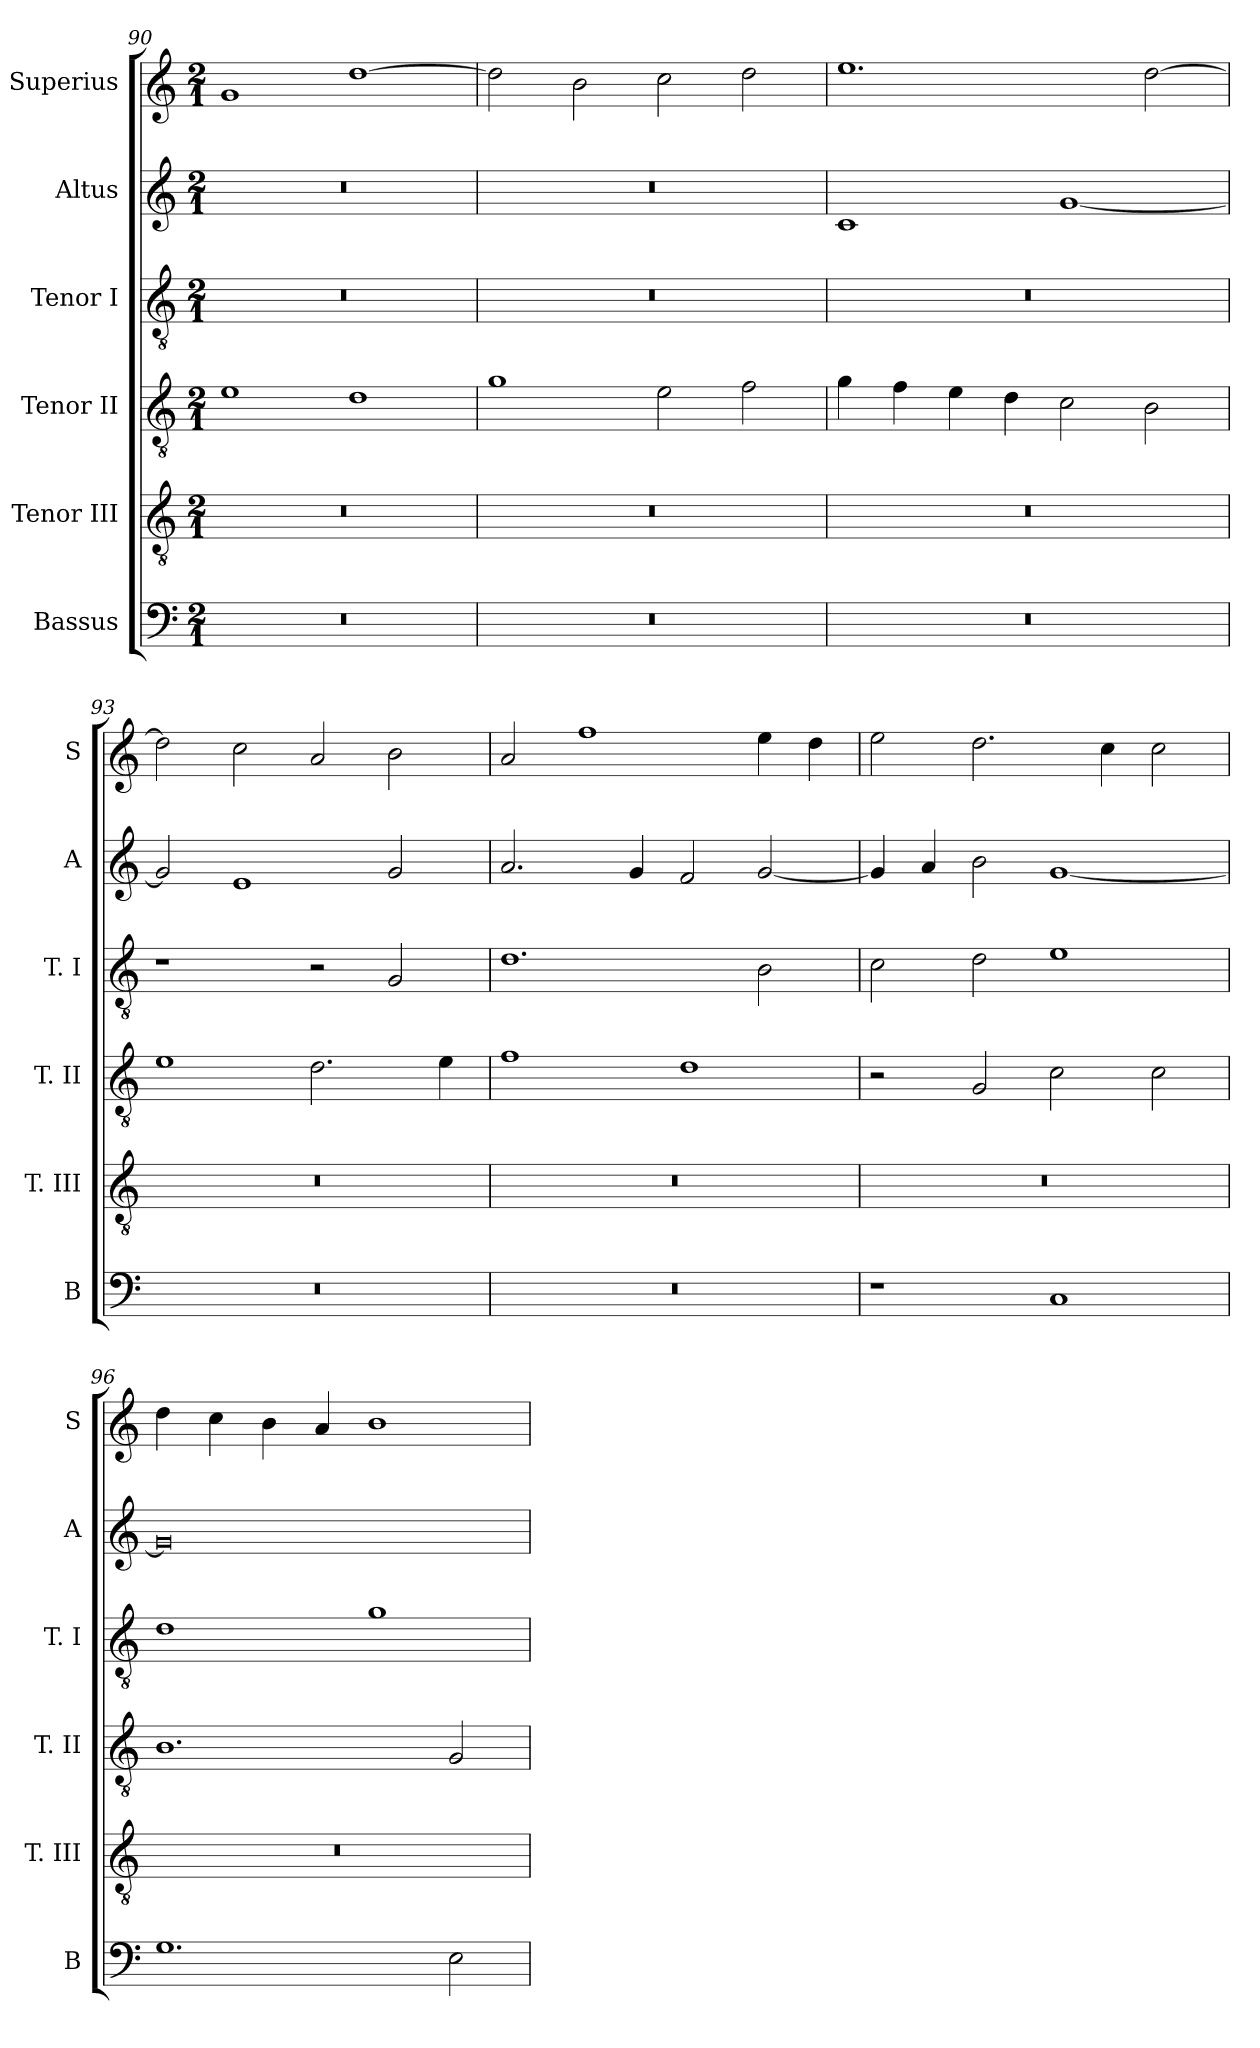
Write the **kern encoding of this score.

**kern	**kern	**kern	**kern	**kern	**kern
*part6	*part5	*part4	*part3	*part2	*part1
*staff6	*staff5	*staff4	*staff3	*staff2	*staff1
*I"Bassus	*I"Tenor III	*I"Tenor II	*I"Tenor I	*I"Altus	*I"Superius
*I'B	*I'T. III	*I'T. II	*I'T. I	*I'A	*I'S
*clefF4	*clefGv2	*clefGv2	*clefGv2	*clefG2	*clefG2
*k[]	*k[]	*k[]	*k[]	*k[]	*k[]
*C:	*C:	*C:	*C:	*C:	*C:
*M2/1	*M2/1	*M2/1	*M2/1	*M2/1	*M2/1
=90	=90	=90	=90	=90	=90
0r	0r	1e	0r	0r	1g
.	.	1d	.	.	[1dd
=91	=91	=91	=91	=91	=91
0r	0r	1g	0r	0r	2dd]
.	.	.	.	.	2b
.	.	2e	.	.	2cc
.	.	2f	.	.	2dd
=92	=92	=92	=92	=92	=92
0r	0r	4g	0r	1c	1.ee
.	.	4f	.	.	.
.	.	4e	.	.	.
.	.	4d	.	.	.
.	.	2c	.	[1g	.
.	.	2B	.	.	[2dd
=93	=93	=93	=93	=93	=93
0r	0r	1e	1r	2g]	2dd]
.	.	.	.	1e	2cc
.	.	2.d	2r	.	2a
.	.	.	2G	2g	2b
.	.	4e	.	.	.
=94	=94	=94	=94	=94	=94
0r	0r	1f	1.d	2.a	2a
.	.	.	.	.	1ff
.	.	.	.	4g	.
.	.	1d	.	2f	.
.	.	.	2B	[2g	4ee
.	.	.	.	.	4dd
=95	=95	=95	=95	=95	=95
1r	0r	2r	2c	4g]	2ee
.	.	.	.	4a	.
.	.	2G	2d	2b	2.dd
1C	.	2c	1e	[1g	.
.	.	.	.	.	4cc
.	.	2c	.	.	2cc
=96	=96	=96	=96	=96	=96
1.G	0r	1.B	1d	0g]	4dd
.	.	.	.	.	4cc
.	.	.	.	.	4b
.	.	.	.	.	4a
.	.	.	1g	.	1b
2E	.	2G	.	.	.
=	=	=	=	=	=
*-	*-	*-	*-	*-	*-
